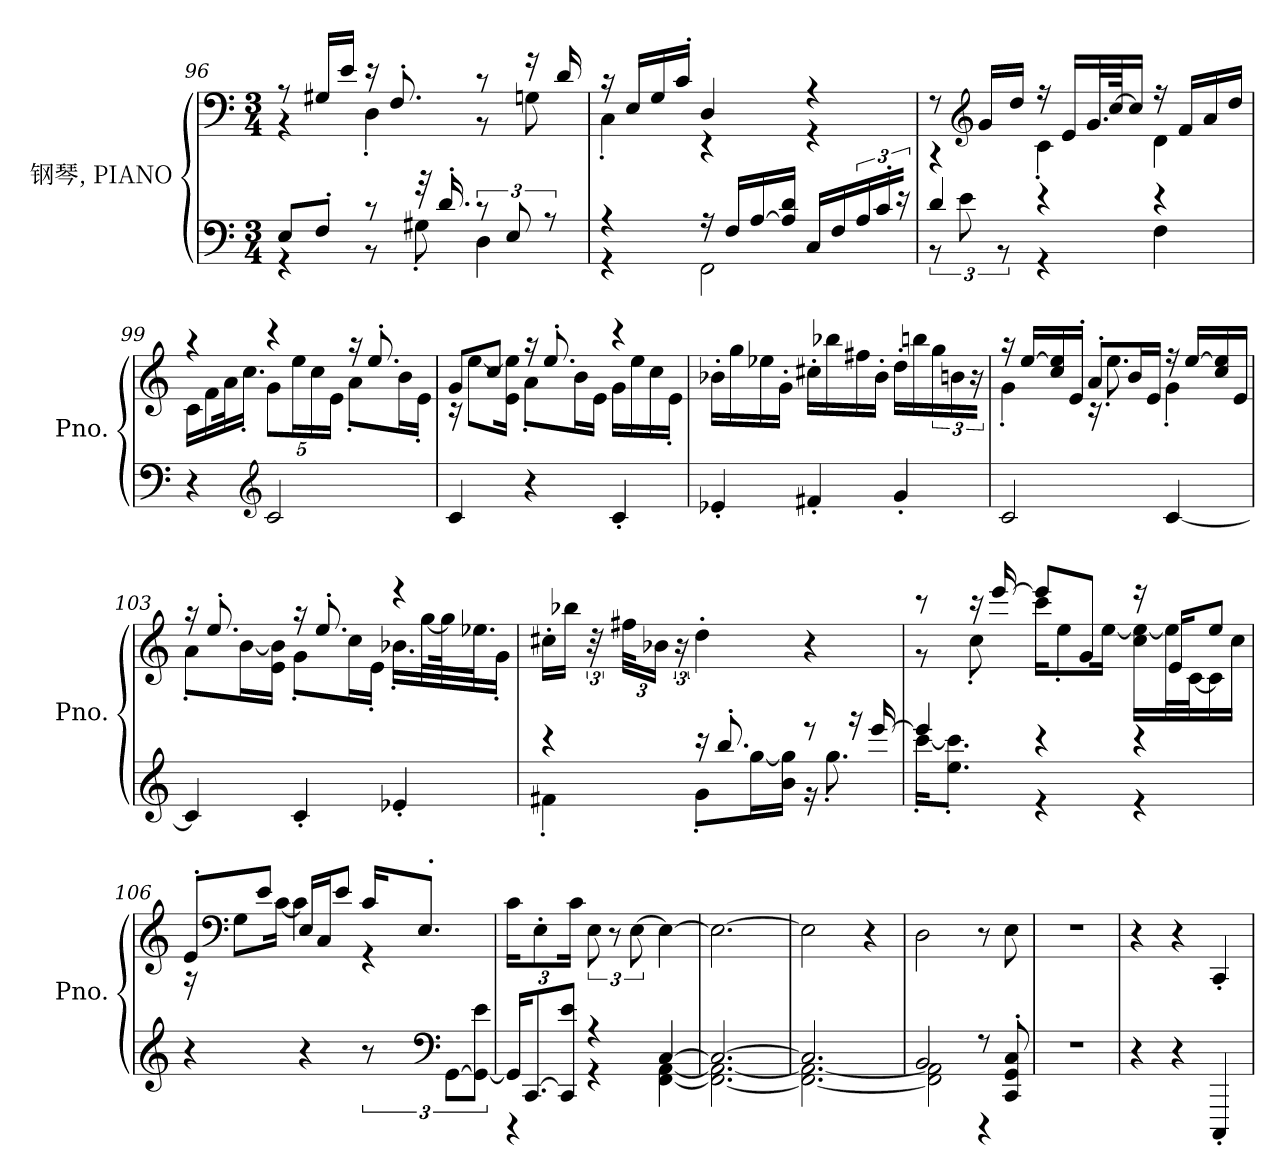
**kern	**kern
*part1	*part1
*staff2	*staff1
*I"钢琴, PIANO	*
*I'Pno.	*
!!LO:LB:g=z
*clefF4	*clefF4
*k[]	*k[]
*M3/4	*M3/4
=96	=96
*^	*^
8E/L	4r	8r	4r
8F'/J	.	16G#X/LL	.
.	.	16e/JJ	.
8r	8r	16r	4D'\
.	.	8.F'/	.
32r	8G#X'\	.	.
16.d'/	.	.	.
12r	4D\	8r	8r
12E/	.	.	.
.	.	16r	8Gn\
12r	.	.	.
.	.	16d/	.
=97	=97	=97	=97
4r	4r	16r	4C'\
.	.	16E/LL	.
.	.	16G/	.
.	.	16c'/JJ	.
16r	2FF\	4D/	4r
16F/LL	.	.	.
[16A/	.	.	.
16A/] 16d/JJ	.	.	.
16C/LL	.	4r	4r
16F/	.	.	.
24A/	.	.	.
24c'/JJ	.	.	.
24r	.	.	.
=98	=98	=98	=98
4d/	12r	8r	4r
.	12e\	.	.
*	*	*clefG2	*
.	.	16g/LL	.
.	12r	.	.
.	.	16dd/JJ	.
4r	4r	16r	4c'\
.	.	16e/LL	.
.	.	32.g/L	.
.	.	[64cc/JK	.
.	.	16cc/JJ]	.
4r	4F\	16r	4d\
.	.	16f/LL	.
.	.	16a/	.
.	.	16dd/JJ	.
*v	*v	*	*
!!LO:LB:g=z	!!
=99	=99	=99
4r	4r	16c\LL
.	.	16f\
.	.	32a\K
.	.	16.cc'\JJ
*clefG2	*	*
*	*	*Xbrackettup
2c/	4r	10g\L
.	.	20ee\L
.	.	20cc\
.	.	20e\JJ
.	16r	8a'\L
.	8.ee'/	.
.	.	16b\L
.	.	16e'\JJ
=100	=100	=100
4c/	8g/L	16r
.	.	[8ee\L
.	8cc/J	.
.	.	16e\ 16ee\]Jk
4r	16r	8a'\L
.	8.ee'/	.
.	.	16b\L
.	.	16e\JJ
4c'/	4r	16g\LL
.	.	16ee\
.	.	16cc\
.	.	16e'\JJ
*	*v	*v
=101	=101
4e-X'/	16b-X'\LL
.	16gg\
.	16ee-X\
.	16g'\JJ
4f#X'/	16cc#X'\LL
.	16bb-X\
.	16ff#X\
.	16b-'\JJ
4g'/	16dd'\LL
.	16bbn\
*	*brackettup
.	24gg\
.	24bn\JJ
.	24r
!!LO:LB:g=z
=102	=102
*	*^
2c/	16r	4g'\
.	[16ee/LL	.
.	16cc/ 16ee/]	.
.	16e'/JJ	.
.	8a'/L	16r
.	.	8.ee'\
.	16b/L	.
.	16e/JJ	.
[4c/	16r	4g'\
.	[16ee/LL	.
.	16cc/ 16ee/]	.
.	16e/JJ	.
=103	=103	=103
4c/]	16r	8a'\L
.	8.ee'/	.
.	.	[16b\L
.	.	16e\ 16b\]JJ
4c'/	16r	8g'\L
.	8.ee'/	.
.	.	16cc\L
.	.	16e'\JJ
4e-X'/	4r	16.b-X'\LL
.	.	[32gg\L
.	.	64gg\K]
.	.	32.ee-X\J
.	.	16g'\JJ
*	*v	*v
!!LO:LB:g=z
=104	=104
*^	*
4r	4f#X'\	16cc#X'\LL
.	.	16bb-X\JJ
.	.	48r
.	.	48ff#X\KLL
.	.	24b-X\JJ
.	.	24r
16r	8g'\L	4dd'\
8.bb'/	.	.
.	[16gg\L	.
.	16b\ 16gg\]JJ	.
8r	16r	4r
.	8.gg'\	.
16r	.	.
[16eee/	.	.
=105	=105	=105
*	*	*^
4eee/]	[16ccc'\KL	8r	8r
.	8.ee\' 8.ccc\]'J	.	.
.	.	16r	8cc'\
.	.	[16eee/	.
4r	4r	8eee/L]	16ccc\KL
.	.	.	8ee'\
.	.	8g/J	.
.	.	.	[16ee\Jk
4r	4r	16r	16cc\ 16ee\_LL
.	.	16e/KL	32ee\L]
.	.	.	[32c\J
.	.	8ee/J	16c\]
.	.	.	16cc\JJ
*v	*v	*	*
!!LO:PB:g=z	!!
=106	=106	=106
4r	8e'/L	16r
*	*clefF4	*
.	.	8G\L
.	8e/J	.
.	.	[16c\Jk
4r	16E/LL	4c\]
.	16C/J	.
.	8e/J	.
12r	16c/KL	4r
.	8.E'/J	.
*clefF4	*	*
[12GG\L	.	.
12GG\_ 12e\J	.	.
*	*v	*v
=107	=107
*Xbrackettup	*
*^	*
24GG/KL]	4r	16c\KL
[12.CC/	.	.
.	.	8E'\
12CC/] 12e/J	.	.
.	.	16c\Jk
4r	4r	12E\
.	.	12r
.	.	[12E\
[4C/	[4FF\ [4AA\	4E\_
=108	=108	=108
2.C/_	2.FF\_ 2.AA\_	2.E\_
=109	=109	=109
2.C/]	2.FF\_ 2.AA\_	2E\]
.	.	4r
=110	=110	=110
2BB/	2FF\] 2AA\]	2D\
8r	4r	8r
8CC/' 8GG/' 8C/'	.	8E\
*v	*v	*
=111	=111
2.r	2.r
=112	=112
4r	4r
4r	4r
4CCC'/	4CC'/
=	=
*-	*-
